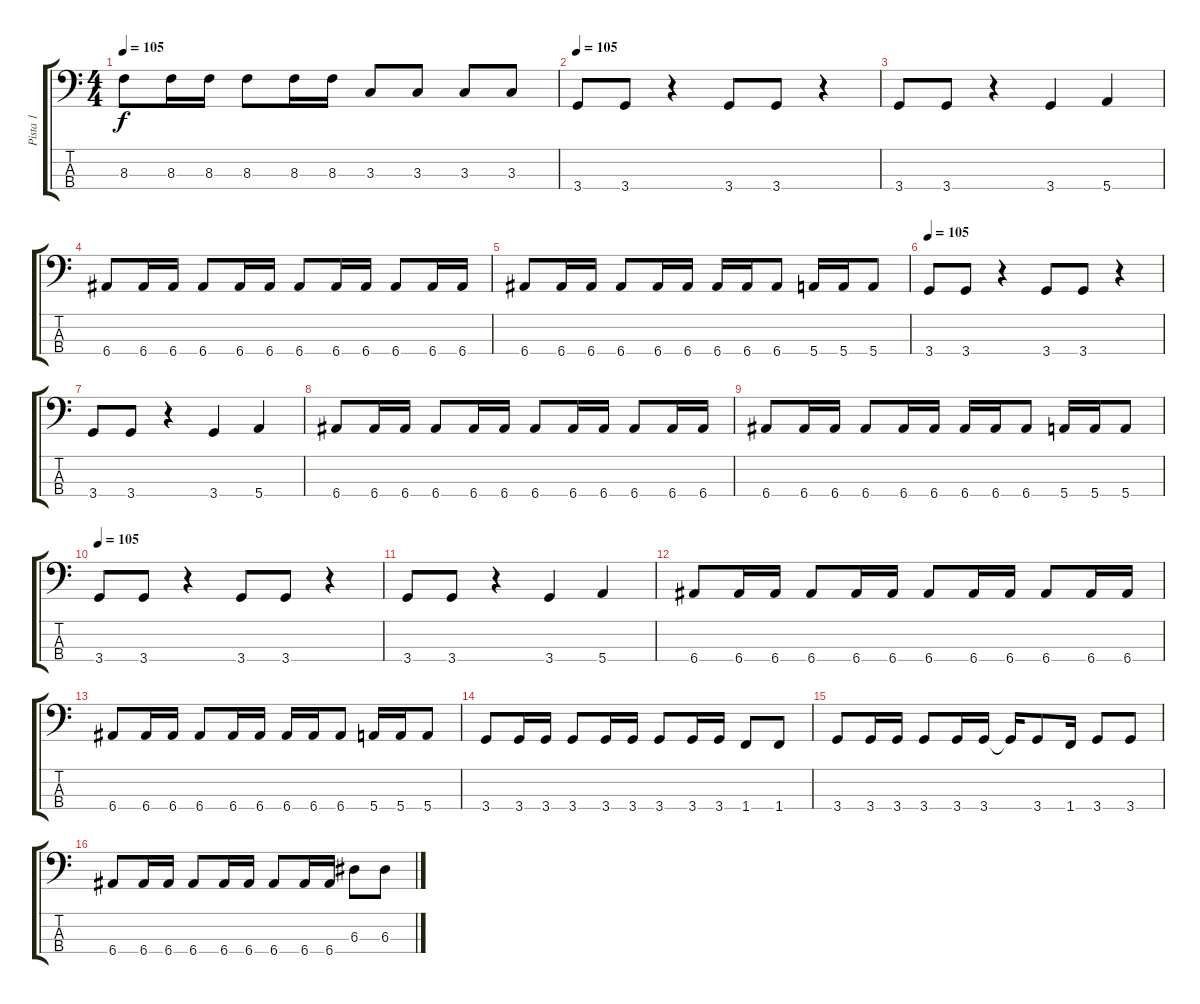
\track ("Pista 1" "Pista 1") {instrument fretlessbass}
\staff {score tabs}
\tuning (G2 D2 A1 E1) {hide}
\ts (4 4)
\tempo 105
\clef f4
\ks c
8.3.8{dy f} 8.3.16 8.3.16 8.3.8 8.3.16 8.3.16 3.3.8 3.3.8 3.3.8 3.3.8 |
\tempo 105
3.4.8 3.4.8 r.4 3.4.8 3.4.8 r.4 |
3.4.8 3.4.8 r.4 3.4.4 5.4.4 |
6.4.8 6.4.16 6.4.16 6.4.8 6.4.16 6.4.16 6.4.8 6.4.16 6.4.16 6.4.8 6.4.16 6.4.16 |
6.4.8 6.4.16 6.4.16 6.4.8 6.4.16 6.4.16 6.4.16 6.4.16 6.4.8 5.4.16 5.4.16 5.4.8 |
\tempo 105
3.4.8 3.4.8 r.4 3.4.8 3.4.8 r.4 |
3.4.8 3.4.8 r.4 3.4.4 5.4.4 |
6.4.8 6.4.16 6.4.16 6.4.8 6.4.16 6.4.16 6.4.8 6.4.16 6.4.16 6.4.8 6.4.16 6.4.16 |
6.4.8 6.4.16 6.4.16 6.4.8 6.4.16 6.4.16 6.4.16 6.4.16 6.4.8 5.4.16 5.4.16 5.4.8 |
\tempo 105
3.4.8 3.4.8 r.4 3.4.8 3.4.8 r.4 |
3.4.8 3.4.8 r.4 3.4.4 5.4.4 |
6.4.8 6.4.16 6.4.16 6.4.8 6.4.16 6.4.16 6.4.8 6.4.16 6.4.16 6.4.8 6.4.16 6.4.16 |
6.4.8 6.4.16 6.4.16 6.4.8 6.4.16 6.4.16 6.4.16 6.4.16 6.4.8 5.4.16 5.4.16 5.4.8 |
3.4.8{volume 13} 3.4.16 3.4.16 3.4.8 3.4.16 3.4.16 3.4.8 3.4.16 3.4.16 1.4.8 1.4.8 |
3.4.8 3.4.16 3.4.16 3.4.8 3.4.16 3.4.16 3.4{t}.16 3.4.8 1.4.16 3.4.8 3.4.8 |
6.4.8 6.4.16 6.4.16 6.4.8 6.4.16 6.4.16 6.4.8 6.4.16 6.4.16 6.3.8 6.3.8
